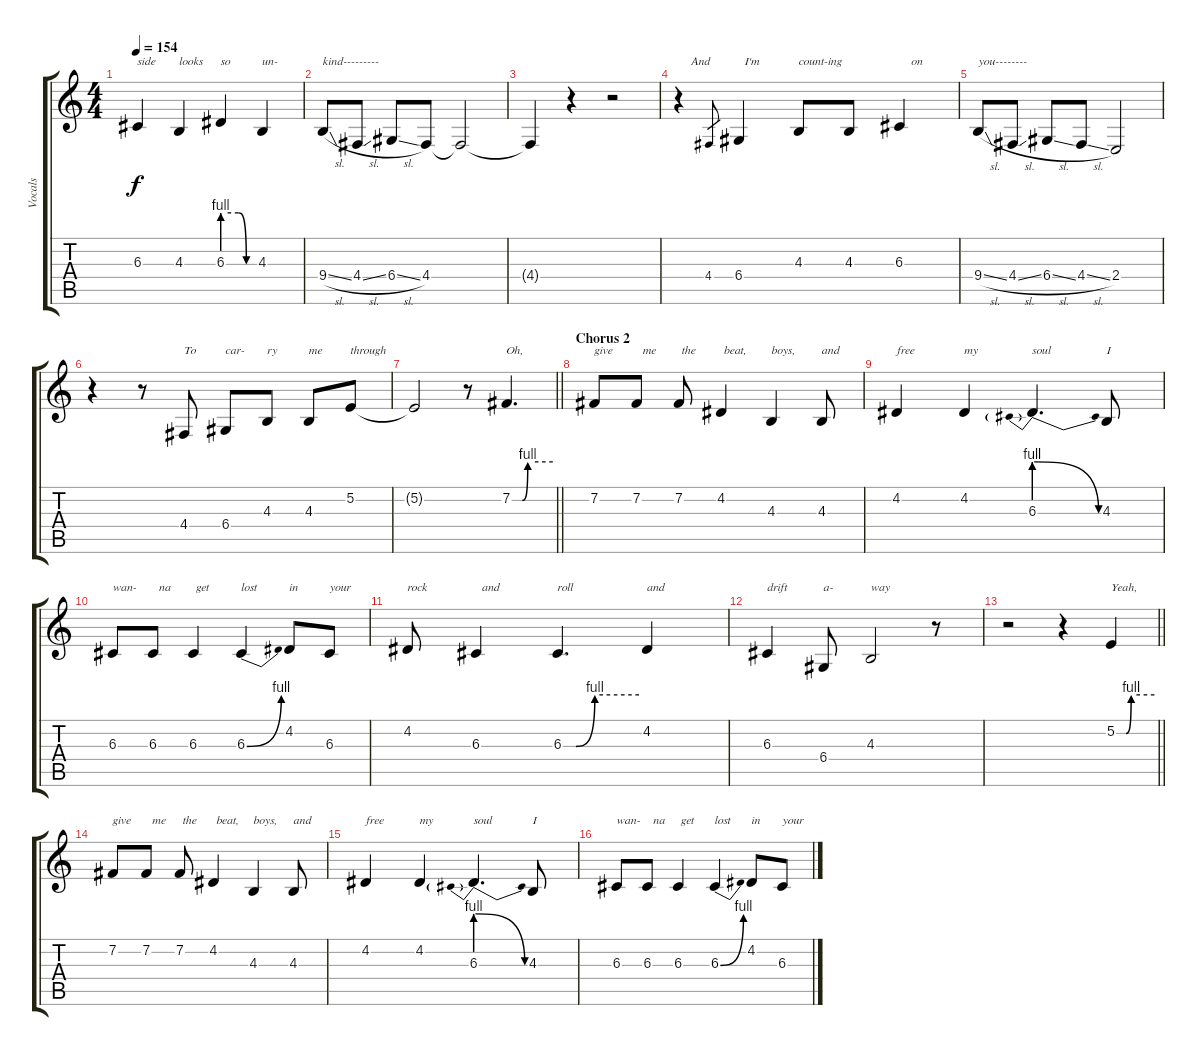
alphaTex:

\track ("Vocals" "Vocals") {instrument clarinet}
\staff {score tabs}
\tuning (E4 B3 G3 D3 A2 E2) {hide}
\ts (4 4)
\tempo 154
\clef g2
\ks c
6.3.4{txt "side" dy f} 4.3.4{txt "looks"} 6.3{be (custom 0 4 30 4 45 0 60 0)}.4{txt "so"} 4.3.4{txt "un-"} |
9.4{sl}.8{txt "kind---------"} 4.4{sl}.8 6.4{sl}.8 4.4.8 4.4{t}.2 |
4.4{t}.4 r.4 r.2 |
r.4{txt "    And"} 4.4.8{gr} 6.4.4{txt "  I'm"} 4.3.8{txt "count-ing"} 4.3.8 6.3.4{txt "    on"} |
9.4{sl}.8{txt "you--------"} 4.4{sl}.8 6.4{sl}.8 4.4{sl}.8 2.4.2 |
r.4 r.8 4.4.8{txt "To"} 6.4.8{txt "car-"} 4.3.8{txt "ry"} 4.3.8{txt "me"} 5.2.8{txt "through"} |
\barLineRight lightlight
5.2{t}.2 r.8 7.2{be (custom 0 0 15 0 23 4 60 4)}.4{d txt "Oh,"} |
\section ("" "Chorus 2")
7.2.8{txt "give"} 7.2.8{txt "  me"} 7.2.8{txt " the"} 4.2.4{txt " beat,"} 4.3.4{txt "boys,"} 4.3.8{txt "and"} |
4.2.4{txt "free"} 4.2.4{txt "my"} 6.3{be (prebendrelease 0 4 60 0)}.4{d txt "soul"} 4.3.8{txt "I"} |
6.3.8{txt "wan-"} 6.3.8{txt "  na"} 6.3.4{txt " get"} 6.3{be (bend 0 0 60 4)}.4{txt "lost"} 4.2.8{txt "in"} 6.3.8{txt "your"} |
4.2.8{txt "rock"} 6.3.4{txt "  and"} 6.3{be (custom 0 0 10 0 25 4 60 4)}.4{d txt "roll"} 4.2.4{txt "and"} |
6.3.4{txt "drift"} 6.4.8{txt "a-"} 4.3.2{txt "way"} r.8 |
\barLineRight lightlight
r.2 r.4 5.2{be (custom 0 0 15 0 23 4 60 4)}.4{txt "Yeah,"} |
7.2.8{txt "give"} 7.2.8{txt "  me"} 7.2.8{txt " the"} 4.2.4{txt " beat,"} 4.3.4{txt "boys,"} 4.3.8{txt "and"} |
4.2.4{txt "free"} 4.2.4{txt "my"} 6.3{be (prebendrelease 0 4 60 0)}.4{d txt "soul"} 4.3.8{txt "I"} |
6.3.8{txt "wan-"} 6.3.8{txt "  na"} 6.3.4{txt " get"} 6.3{be (bend 0 0 60 4)}.4{txt "lost"} 4.2.8{txt "in"} 6.3.8{txt "your"}
